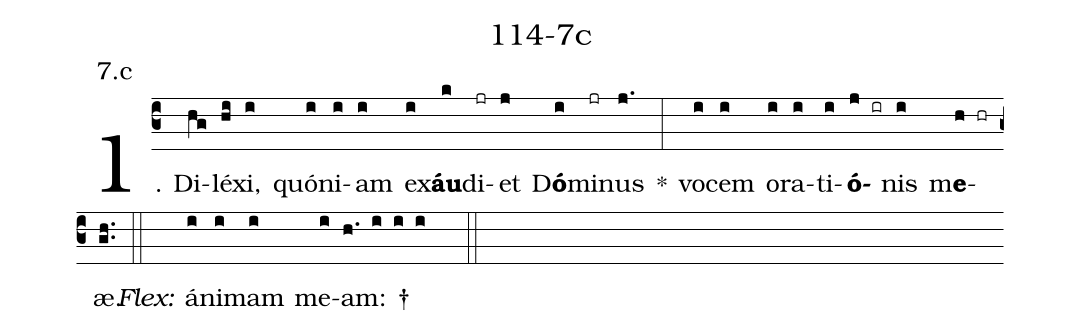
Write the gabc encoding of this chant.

name: 114-7c;
annotation: 7.c;
%%
(c3)1. Di(hg)lé(hi)xi,(i) quón(i)i(i)am(i) ex(i)<b>áu</b>(k)di(jr)et(j) D<b>ó</b>(i)mi(jr)nus(j.) *(:) vo(i)cem(i) o(i)ra(i)ti(i)<b>ó</b>(j ir)nis(i) m<b>e</b>(h hr)æ.(gh..) (::)
<i>Flex:</i>()  á(i)ni(i)mam(i) me(i)am: †(h. i i i  ::)
